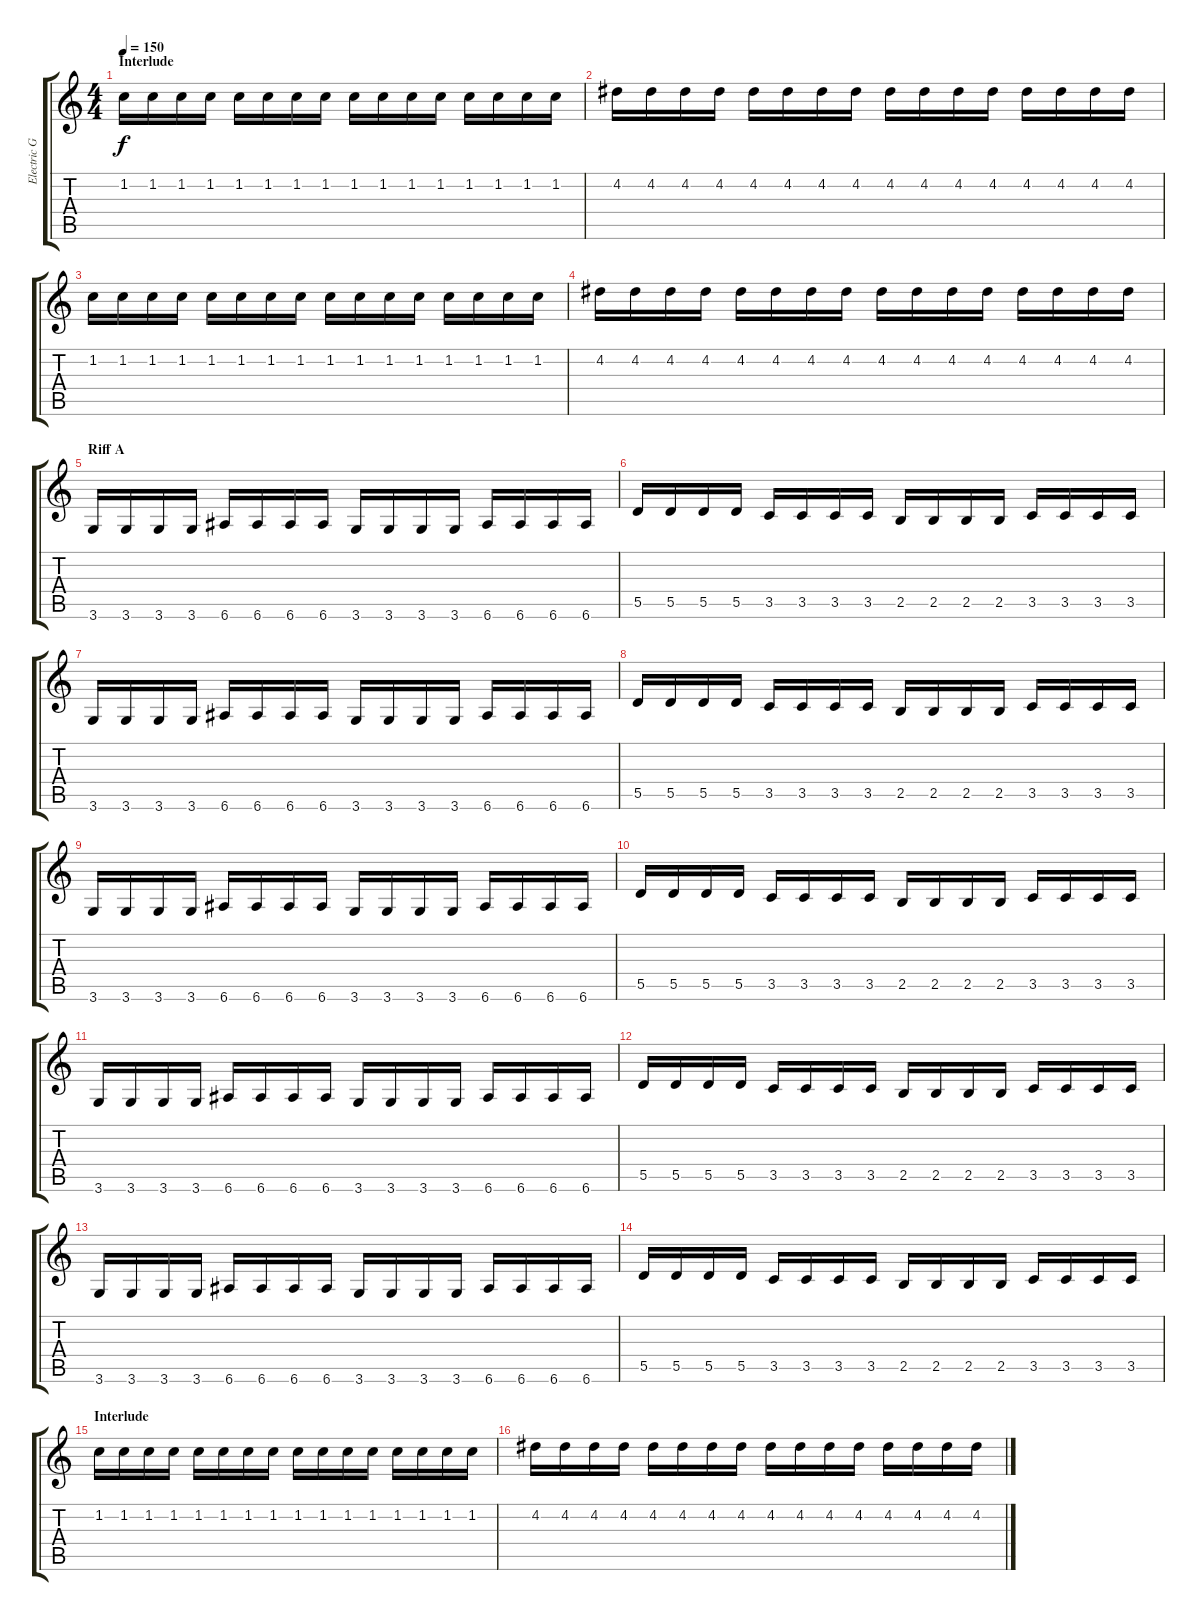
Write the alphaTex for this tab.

\track ("Electric Guitar" "Electric G") {instrument distortionguitar}
\staff {score tabs}
\tuning (E4 B3 G3 D3 A2 E2) {hide}
\ts (4 4)
\section ("" "Interlude")
\tempo 150
\clef g2
\ks c
1.2.16{dy f} 1.2.16 1.2.16 1.2.16 1.2.16 1.2.16 1.2.16 1.2.16 1.2.16 1.2.16 1.2.16 1.2.16 1.2.16 1.2.16 1.2.16 1.2.16 |
4.2.16 4.2.16 4.2.16 4.2.16 4.2.16 4.2.16 4.2.16 4.2.16 4.2.16 4.2.16 4.2.16 4.2.16 4.2.16 4.2.16 4.2.16 4.2.16 |
1.2.16 1.2.16 1.2.16 1.2.16 1.2.16 1.2.16 1.2.16 1.2.16 1.2.16 1.2.16 1.2.16 1.2.16 1.2.16 1.2.16 1.2.16 1.2.16 |
4.2.16 4.2.16 4.2.16 4.2.16 4.2.16 4.2.16 4.2.16 4.2.16 4.2.16 4.2.16 4.2.16 4.2.16 4.2.16 4.2.16 4.2.16 4.2.16 |
\section ("" "Riff A")
3.6.16 3.6.16 3.6.16 3.6.16 6.6.16 6.6.16 6.6.16 6.6.16 3.6.16 3.6.16 3.6.16 3.6.16 6.6.16 6.6.16 6.6.16 6.6.16 |
5.5.16 5.5.16 5.5.16 5.5.16 3.5.16 3.5.16 3.5.16 3.5.16 2.5.16 2.5.16 2.5.16 2.5.16 3.5.16 3.5.16 3.5.16 3.5.16 |
3.6.16 3.6.16 3.6.16 3.6.16 6.6.16 6.6.16 6.6.16 6.6.16 3.6.16 3.6.16 3.6.16 3.6.16 6.6.16 6.6.16 6.6.16 6.6.16 |
5.5.16 5.5.16 5.5.16 5.5.16 3.5.16 3.5.16 3.5.16 3.5.16 2.5.16 2.5.16 2.5.16 2.5.16 3.5.16 3.5.16 3.5.16 3.5.16 |
3.6.16 3.6.16 3.6.16 3.6.16 6.6.16 6.6.16 6.6.16 6.6.16 3.6.16 3.6.16 3.6.16 3.6.16 6.6.16 6.6.16 6.6.16 6.6.16 |
5.5.16 5.5.16 5.5.16 5.5.16 3.5.16 3.5.16 3.5.16 3.5.16 2.5.16 2.5.16 2.5.16 2.5.16 3.5.16 3.5.16 3.5.16 3.5.16 |
3.6.16 3.6.16 3.6.16 3.6.16 6.6.16 6.6.16 6.6.16 6.6.16 3.6.16 3.6.16 3.6.16 3.6.16 6.6.16 6.6.16 6.6.16 6.6.16 |
5.5.16 5.5.16 5.5.16 5.5.16 3.5.16 3.5.16 3.5.16 3.5.16 2.5.16 2.5.16 2.5.16 2.5.16 3.5.16 3.5.16 3.5.16 3.5.16 |
3.6.16 3.6.16 3.6.16 3.6.16 6.6.16 6.6.16 6.6.16 6.6.16 3.6.16 3.6.16 3.6.16 3.6.16 6.6.16 6.6.16 6.6.16 6.6.16 |
5.5.16 5.5.16 5.5.16 5.5.16 3.5.16 3.5.16 3.5.16 3.5.16 2.5.16 2.5.16 2.5.16 2.5.16 3.5.16 3.5.16 3.5.16 3.5.16 |
\section ("" "Interlude")
1.2.16 1.2.16 1.2.16 1.2.16 1.2.16 1.2.16 1.2.16 1.2.16 1.2.16 1.2.16 1.2.16 1.2.16 1.2.16 1.2.16 1.2.16 1.2.16 |
4.2.16 4.2.16 4.2.16 4.2.16 4.2.16 4.2.16 4.2.16 4.2.16 4.2.16 4.2.16 4.2.16 4.2.16 4.2.16 4.2.16 4.2.16 4.2.16
